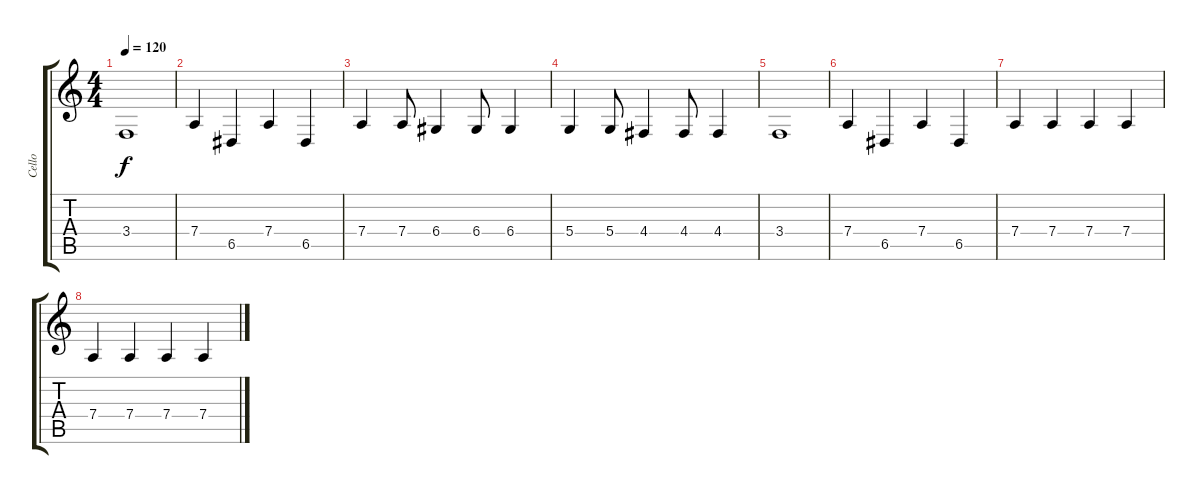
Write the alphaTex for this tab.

\track ("Cello" "Cello") {instrument cello}
\staff {score tabs}
\tuning (E4 B3 G3 D3 A2 E2) {hide}
\ts (4 4)
\tempo 120
\clef g2
\ks c
3.4.1{dy f} |
7.4.4 6.5.4 7.4.4 6.5.4 |
7.4.4 7.4.8 6.4.4 6.4.8 6.4.4 |
5.4.4 5.4.8 4.4.4 4.4.8 4.4.4 |
3.4.1 |
7.4.4 6.5.4 7.4.4 6.5.4 |
7.4.4 7.4.4 7.4.4 7.4.4 |
7.4.4 7.4.4 7.4.4 7.4.4
